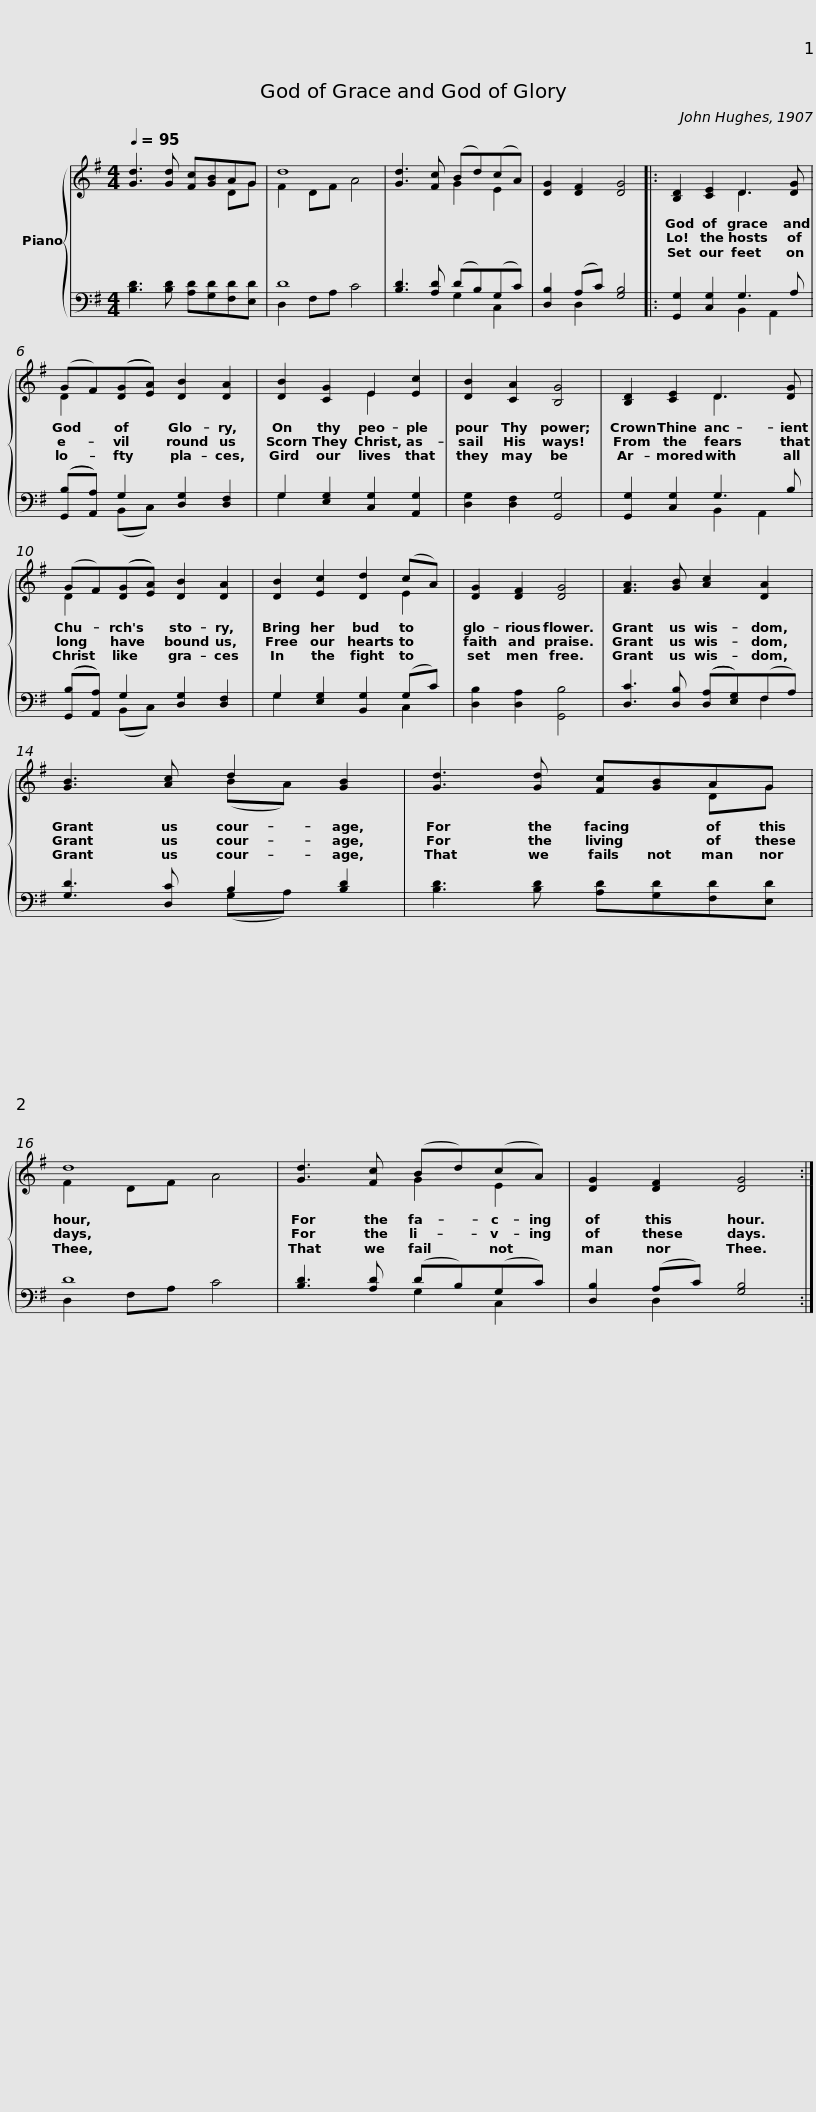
X:1
%%score { ( 1 2 ) | ( 3 4 ) }
L:1/8
Q:1/4=95
M:4/4
I:linebreak $
K:G
V:1 treble
V:2 treble
V:3 bass
V:4 bass
V:1
 [Gd]3 [Gd] [Fc][GB]AG | d8 | [Gd]3 [Fc] (Bd)(cA) | [DG]2 [DF]2 [DG]4 |:$ [B,D]2 [CE]2 D3 [DG] | %5
 (GF)(([DG][EA])) [DB]2 [DA]2 | [DB]2 [CG]2 E2 [Ec]2 | [DB]2 [CA]2 [B,G]4 |$ [B,D]2 [CE]2 D3 [DG] | (GF)(([DG][EA])) [DB]2 [DA]2 | %10
 [DB]2 [Ec]2 [Dd]2 (cA) | [DG]2 [DF]2 [DG]4 |$ [FA]3 [GB] [Ac]2 [DA]2 | [GB]3 [Ac] d2 [GB]2 | [Gd]3 [Gd] [Fc][GB]AG | %15
 d8 |$ [Gd]3 [Fc] (Bd)(cA) | [DG]2 [DF]2 [DG]4 :| %18
V:2
 x6 DG | F2 DF A4 | x4 G2 E2 | x8 |:$ x4 D3 x | %5
 D2 x6 | x4 E2 x2 | x8 |$ x4 D3 x | D2 x6 | %10
 x6 E2 | x8 |$ x8 | x4 (BA) x2 | x6 DG | %15
 F2 DF A4 |$ x4 G2 E2 | x8 :| %18
V:3
 [B,D]3 [B,D] [A,D][G,D][F,D][E,D] | D8 | [B,D]3 [A,D] (DB,)(G,C) | [D,B,]2 (A,C) [G,B,]4 |:$ [G,,G,]2 [C,G,]2 G,3 A, | %5
 (([G,,B,][A,,A,])) G,2 [D,G,]2 [D,F,]2 | G,2 [E,G,]2 [C,G,]2 [A,,G,]2 | [D,G,]2 [D,F,]2 [G,,G,]4 |$ [G,,G,]2 [C,G,]2 G,3 B, | (([G,,B,][A,,A,])) G,2 [D,G,]2 [D,F,]2 | %10
 G,2 [E,G,]2 [B,,G,]2 (G,C) | [D,B,]2 [D,A,]2 [G,,B,]4 |$ [D,C]3 [D,B,] (([D,A,][E,G,]))(F,A,) | [G,D]3 [D,C] B,2 [B,D]2 | [B,D]3 [B,D] [A,D][G,D][F,D][E,D] | %15
 D8 |$ [B,D]3 [A,D] (DB,)(G,C) | [D,B,]2 (A,C) [G,B,]4 :| %18
V:4
 x8 | D,2 F,A, C4 | x4 G,2 C,2 | x2 D,2 x4 |:$ x4 B,,2 A,,2 | %5
 x2 (B,,C,) x4 | G,2 x6 | x8 |$ x4 B,,2 A,,2 | x2 (B,,C,) x4 | %10
 G,2 x4 C,2 | x8 |$ x6 F,2 | x4 (G,A,) x2 | x8 | %15
 D,2 F,A, C4 |$ x4 G,2 C,2 | x2 D,2 x4 :| %18
